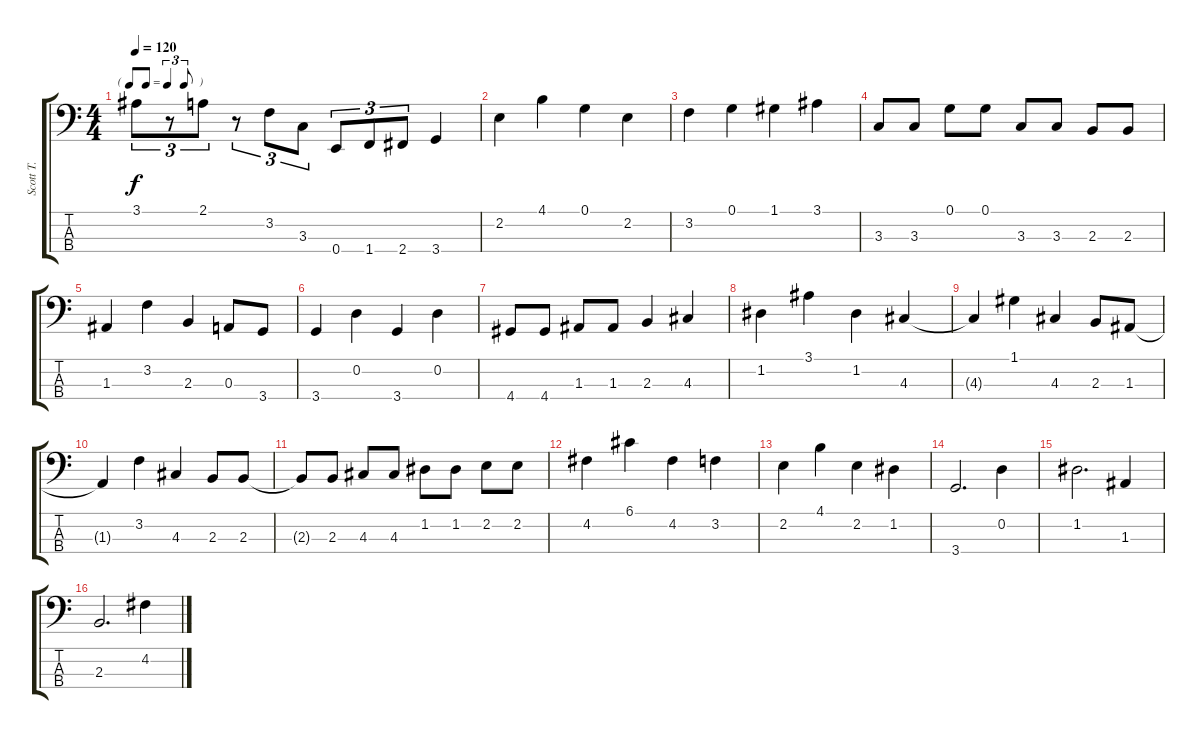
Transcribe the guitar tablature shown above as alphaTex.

\track ("Scott T." "Scott T.") {instrument electricbassfinger}
\staff {score tabs}
\tuning (G2 D2 A1 E1) {hide}
\ts (4 4)
\tf triplet8th
\tempo 120
\clef f4
\ks c
3.1.8{tu (3 2) dy f} r.8{tu (3 2)} 2.1.8{tu (3 2)} r.8{tu (3 2)} 3.2.8{tu (3 2)} 3.3.8{tu (3 2)} 0.4.8{tu (3 2)} 1.4.8{tu (3 2)} 2.4.8{tu (3 2)} 3.4.4 |
2.2.4 4.1.4 0.1.4 2.2.4 |
3.2.4 0.1.4 1.1.4 3.1.4 |
3.3.8 3.3.8 0.1.8 0.1.8 3.3.8 3.3.8 2.3.8 2.3.8 |
1.3.4 3.2.4 2.3.4 0.3.8 3.4.8 |
3.4.4 0.2.4 3.4.4 0.2.4 |
4.4.8 4.4.8 1.3.8 1.3.8 2.3.4 4.3.4 |
1.2.4 3.1.4 1.2.4 4.3.4 |
4.3{t}.4 1.1.4 4.3.4 2.3.8 1.3.8 |
1.3{t}.4 3.2.4 4.3.4 2.3.8 2.3.8 |
2.3{t}.8 2.3.8 4.3.8 4.3.8 1.2.8 1.2.8 2.2.8 2.2.8 |
4.2.4 6.1.4 4.2.4 3.2.4 |
2.2.4 4.1.4 2.2.4 1.2.4 |
3.4.2{d} 0.2.4 |
1.2.2{d} 1.3.4 |
2.3.2{d} 4.2.4
